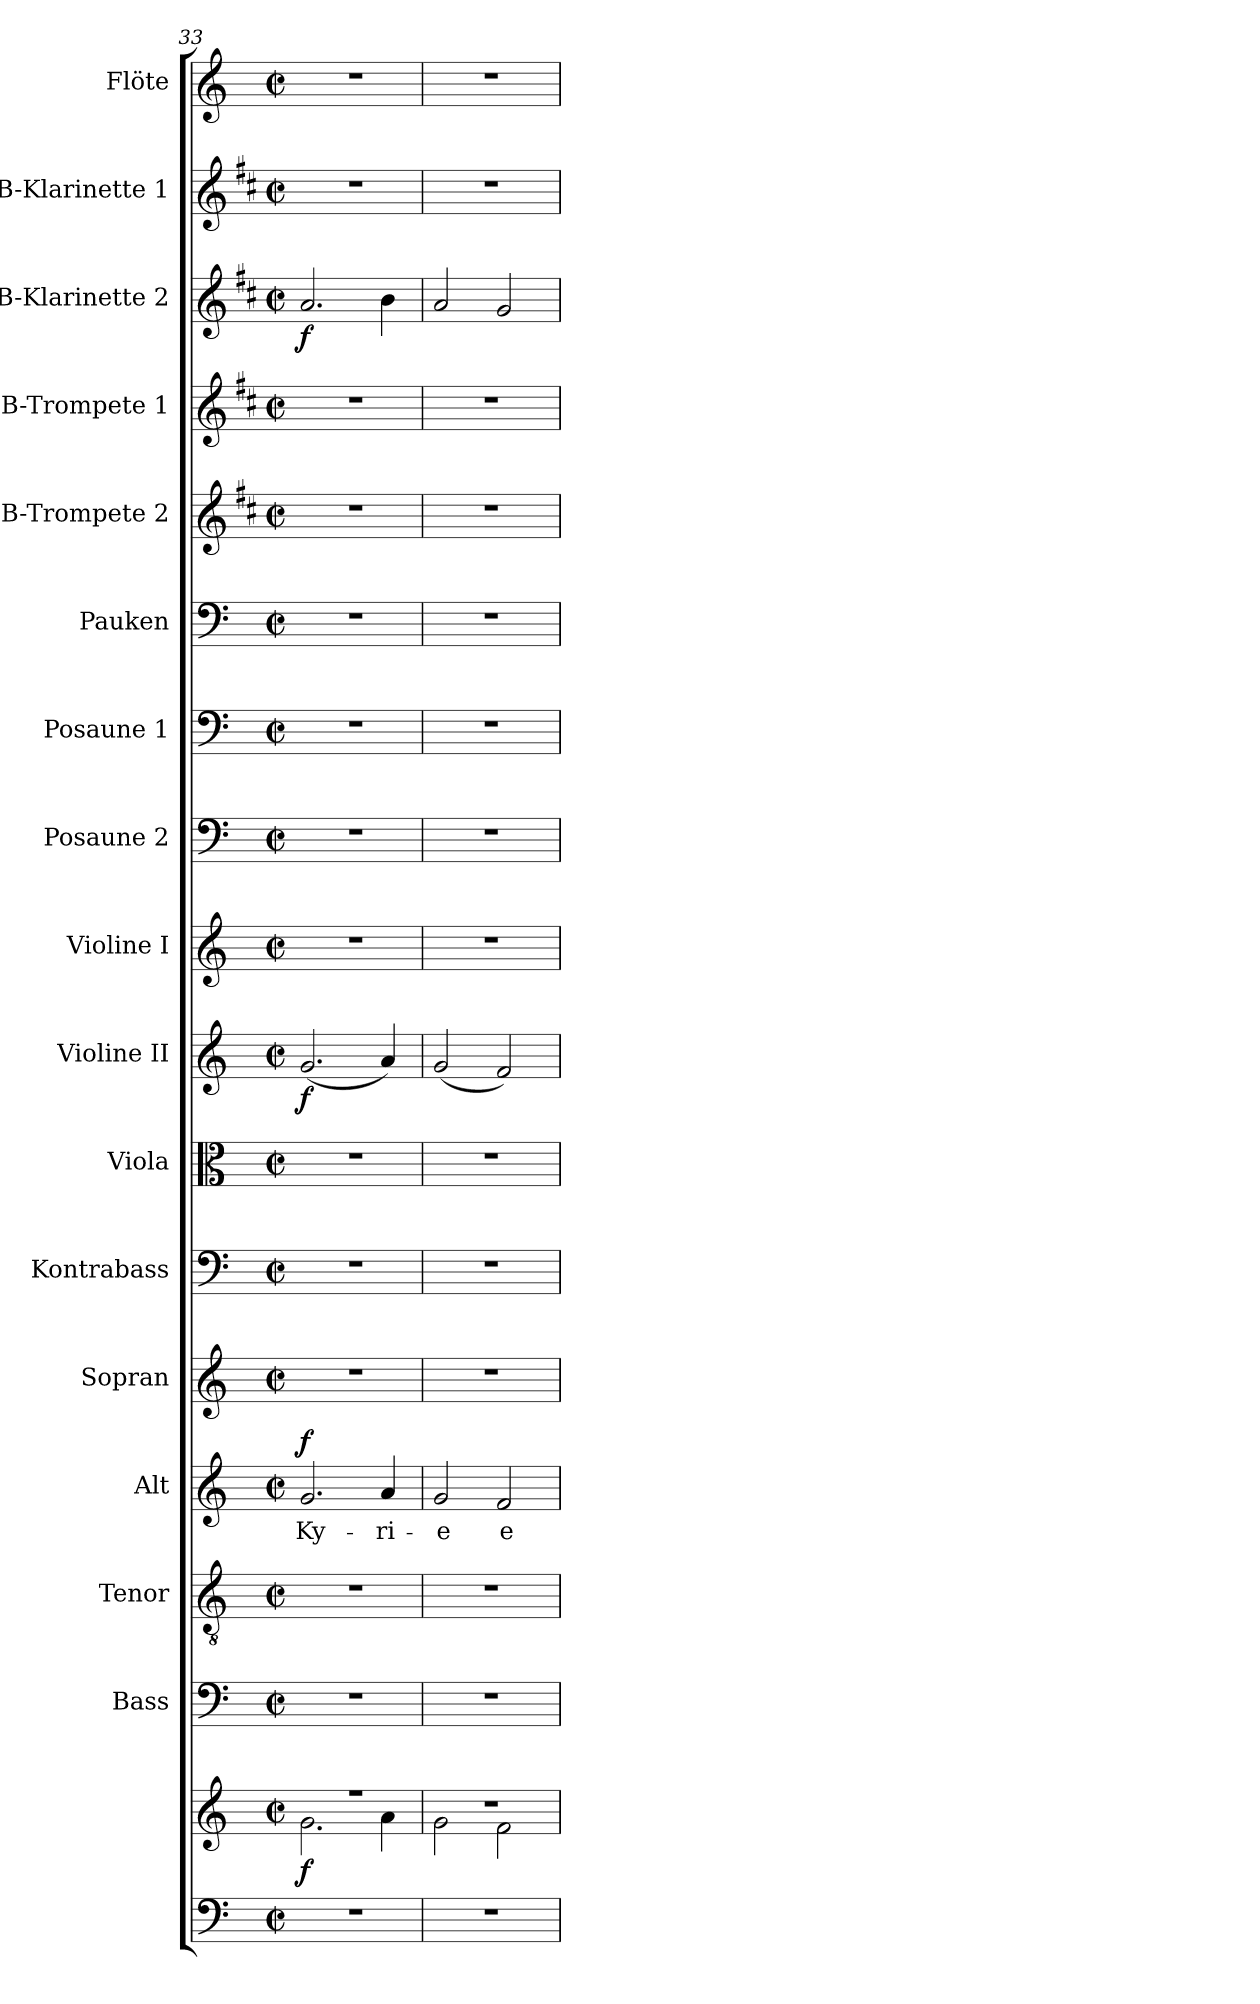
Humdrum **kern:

**kern	**kern	**dynam	**kern	**kern	**kern	**text	**dynam	**kern	**kern	**kern	**kern	**dynam	**kern	**kern	**kern	**kern	**kern	**kern	**kern	**dynam	**kern	**kern
*part17	*part17	*part17	*part16	*part15	*part14	*part14	*part14	*part13	*part12	*part11	*part10	*part10	*part9	*part8	*part7	*part6	*part5	*part4	*part3	*part3	*part2	*part1
*staff18	*staff17	*staff17/18	*staff16	*staff15	*staff14	*staff14	*staff14	*staff13	*staff12	*staff11	*staff10	*staff10	*staff9	*staff8	*staff7	*staff6	*staff5	*staff4	*staff3	*staff3	*staff2	*staff1
*	*	*	*I"Bass	*I"Tenor	*I"Alt	*	*	*I"Sopran	*I"Kontrabass	*I"Viola	*I"Violine II	*	*I"Violine I	*I"Posaune 2	*I"Posaune 1	*I"Pauken	*I"B-Trompete 2	*I"B-Trompete 1	*I"B-Klarinette 2	*	*I"B-Klarinette 1	*I"Flöte
*	*	*	*I'B.	*I'T.	*I'A.	*	*	*I'S.	*I'Kb.	*I'Vla.	*I'Vl. II	*	*I'Vl. I	*I'Pos. 2	*I'Pos. 1	*I'Pk.	*I'B Trp. 2	*I'B Trp. 1	*I'B Kl. 2	*	*I'B Kl. 1	*I'Fl.
*clefF4	*clefG2	*	*clefF4	*clefGv2	*clefG2	*	*	*clefG2	*clefF4	*clefC3	*clefG2	*	*clefG2	*clefF4	*clefF4	*clefF4	*clefG2	*clefG2	*clefG2	*	*clefG2	*clefG2
*	*	*	*	*	*	*	*	*	*ITrd7c12	*	*	*	*	*	*	*	*ITrd1c2	*ITrd1c2	*ITrd1c2	*	*ITrd1c2	*
*k[]	*k[]	*	*k[]	*k[]	*k[]	*	*	*k[]	*k[]	*k[]	*k[]	*	*k[]	*k[]	*k[]	*k[]	*k[]	*k[]	*k[]	*	*k[]	*k[]
*C:	*C:	*	*C:	*C:	*C:	*	*	*C:	*C:	*C:	*C:	*	*C:	*C:	*C:	*C:	*C:	*C:	*C:	*	*C:	*C:
*M2/2	*M2/2	*	*M2/2	*M2/2	*M2/2	*	*	*M2/2	*M2/2	*M2/2	*M2/2	*	*M2/2	*M2/2	*M2/2	*M2/2	*M2/2	*M2/2	*M2/2	*	*M2/2	*M2/2
*met(c|)	*met(c|)	*	*met(c|)	*met(c|)	*met(c|)	*	*	*met(c|)	*met(c|)	*met(c|)	*met(c|)	*	*met(c|)	*met(c|)	*met(c|)	*met(c|)	*met(c|)	*met(c|)	*met(c|)	*	*met(c|)	*met(c|)
=33	=33	=33	=33	=33	=33	=33	=33	=33	=33	=33	=33	=33	=33	=33	=33	=33	=33	=33	=33	=33	=33	=33
*	*^	*	*	*	*	*	*	*	*	*	*	*	*	*	*	*	*	*	*	*	*	*
!	!	!	!LO:DY:b	!	!	!	!LO:LY:b	!LO:DY:a	!	!	!	!	!LO:DY:b	!	!	!	!	!	!	!	!LO:DY:b	!	!
1r	1r	2.g\	f	1r	1r	2.g/	Ky-	f	1r	1r	1r	(<2.g/	f	1r	1r	1r	1r	1r	1r	2.g/	f	1r	1r
!	!	!	!	!	!	!	!LO:LY:b	!	!	!	!	!	!	!	!	!	!	!	!	!	!	!	!
.	.	4a\	.	.	.	4a/	-ri-	.	.	.	.	4a/)	.	.	.	.	.	.	.	4a\	.	.	.
=34	=34	=34	=34	=34	=34	=34	=34	=34	=34	=34	=34	=34	=34	=34	=34	=34	=34	=34	=34	=34	=34	=34	=34
!	!	!	!	!	!	!	!LO:LY:b	!	!	!	!	!	!	!	!	!	!	!	!	!	!	!	!
1r	1r	2g\	.	1r	1r	2g/	-e	.	1r	1r	1r	(<2g/	.	1r	1r	1r	1r	1r	1r	2g/	.	1r	1r
!	!	!	!	!	!	!	!LO:LY:b	!	!	!	!	!	!	!	!	!	!	!	!	!	!	!	!
.	.	2f\	.	.	.	2f/	e-	.	.	.	.	2f/)	.	.	.	.	.	.	.	2f/	.	.	.
*	*v	*v	*	*	*	*	*	*	*	*	*	*	*	*	*	*	*	*	*	*	*	*	*
=	=	=	=	=	=	=	=	=	=	=	=	=	=	=	=	=	=	=	=	=	=	=
*-	*-	*-	*-	*-	*-	*-	*-	*-	*-	*-	*-	*-	*-	*-	*-	*-	*-	*-	*-	*-	*-	*-
